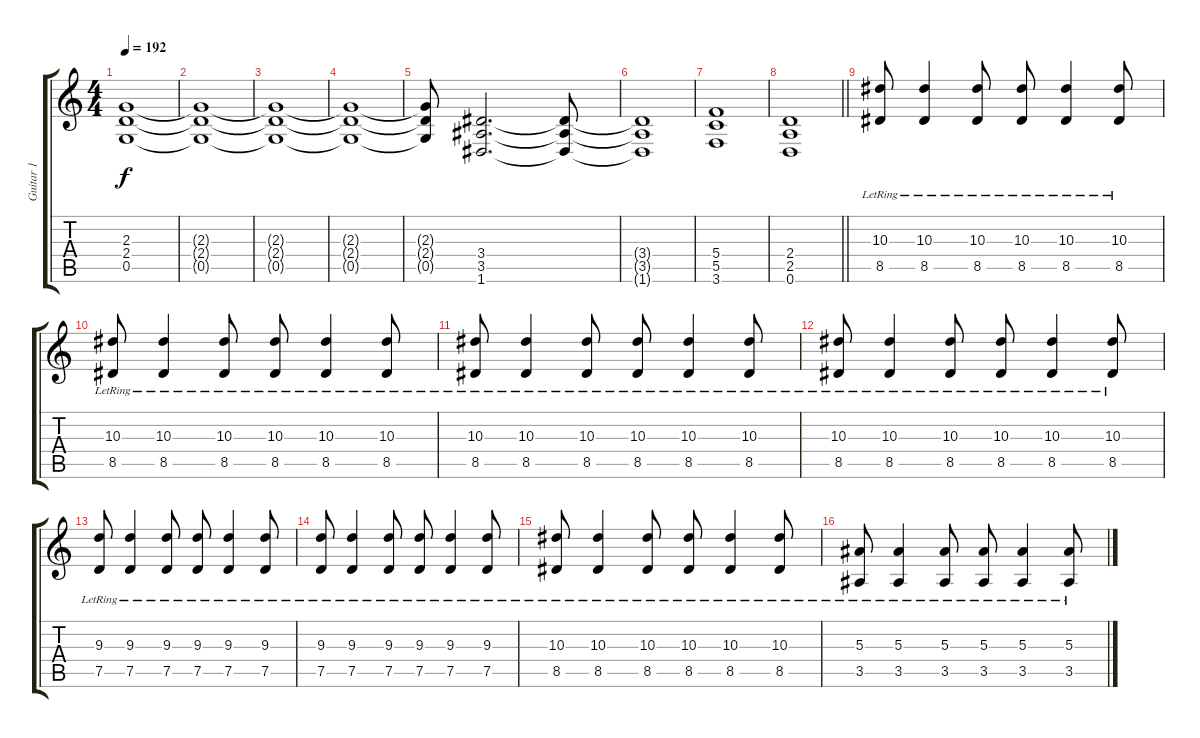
\track ("Guitar 1" "Guitar 1") {instrument distortionguitar}
\staff {score tabs}
\tuning (D4 A3 F3 C3 G2 D2) {hide}
\ts (4 4)
\tempo 192
\clef g2
\ks c
(2.3 2.4 0.5).1{dy f volume 11} |
(2.3{t} 2.4{t} 0.5{t}).1 |
(2.3{t} 2.4{t} 0.5{t}).1 |
(2.3{t} 2.4{t} 0.5{t}).1 |
(2.3{t} 2.4{t} 0.5{t}).8 (3.4 3.5 1.6).2{d} (3.4{t} 3.5{t} 1.6{t}).8 |
(3.4{t} 3.5{t} 1.6{t}).1 |
(5.4 5.5 3.6).1 |
\barLineRight lightlight
(2.4 2.5 0.6).1 |
\section ("" "")
(10.3{lr} 8.5{lr}).8 (10.3{lr} 8.5{lr}).4 (10.3{lr} 8.5{lr}).8 (10.3{lr} 8.5{lr}).8 (10.3{lr} 8.5{lr}).4 (10.3{lr} 8.5{lr}).8 |
(10.3{lr} 8.5{lr}).8 (10.3{lr} 8.5{lr}).4 (10.3{lr} 8.5{lr}).8 (10.3{lr} 8.5{lr}).8 (10.3{lr} 8.5{lr}).4 (10.3{lr} 8.5{lr}).8 |
(10.3{lr} 8.5{lr}).8 (10.3{lr} 8.5{lr}).4 (10.3{lr} 8.5{lr}).8 (10.3{lr} 8.5{lr}).8 (10.3{lr} 8.5{lr}).4 (10.3{lr} 8.5{lr}).8 |
(10.3{lr} 8.5{lr}).8 (10.3{lr} 8.5{lr}).4 (10.3{lr} 8.5{lr}).8 (10.3{lr} 8.5{lr}).8 (10.3{lr} 8.5{lr}).4 (10.3{lr} 8.5{lr}).8 |
(9.3{lr} 7.5{lr}).8 (9.3{lr} 7.5{lr}).4 (9.3{lr} 7.5{lr}).8 (9.3{lr} 7.5{lr}).8 (9.3{lr} 7.5{lr}).4 (9.3{lr} 7.5{lr}).8 |
(9.3{lr} 7.5{lr}).8 (9.3{lr} 7.5{lr}).4 (9.3{lr} 7.5{lr}).8 (9.3{lr} 7.5{lr}).8 (9.3{lr} 7.5{lr}).4 (9.3{lr} 7.5{lr}).8 |
(10.3{lr} 8.5{lr}).8 (10.3{lr} 8.5{lr}).4 (10.3{lr} 8.5{lr}).8 (10.3{lr} 8.5{lr}).8 (10.3{lr} 8.5{lr}).4 (10.3{lr} 8.5{lr}).8 |
(5.3{lr} 3.5{lr}).8 (5.3{lr} 3.5{lr}).4 (5.3{lr} 3.5{lr}).8 (5.3{lr} 3.5{lr}).8 (5.3{lr} 3.5{lr}).4 (5.3{lr} 3.5{lr}).8
